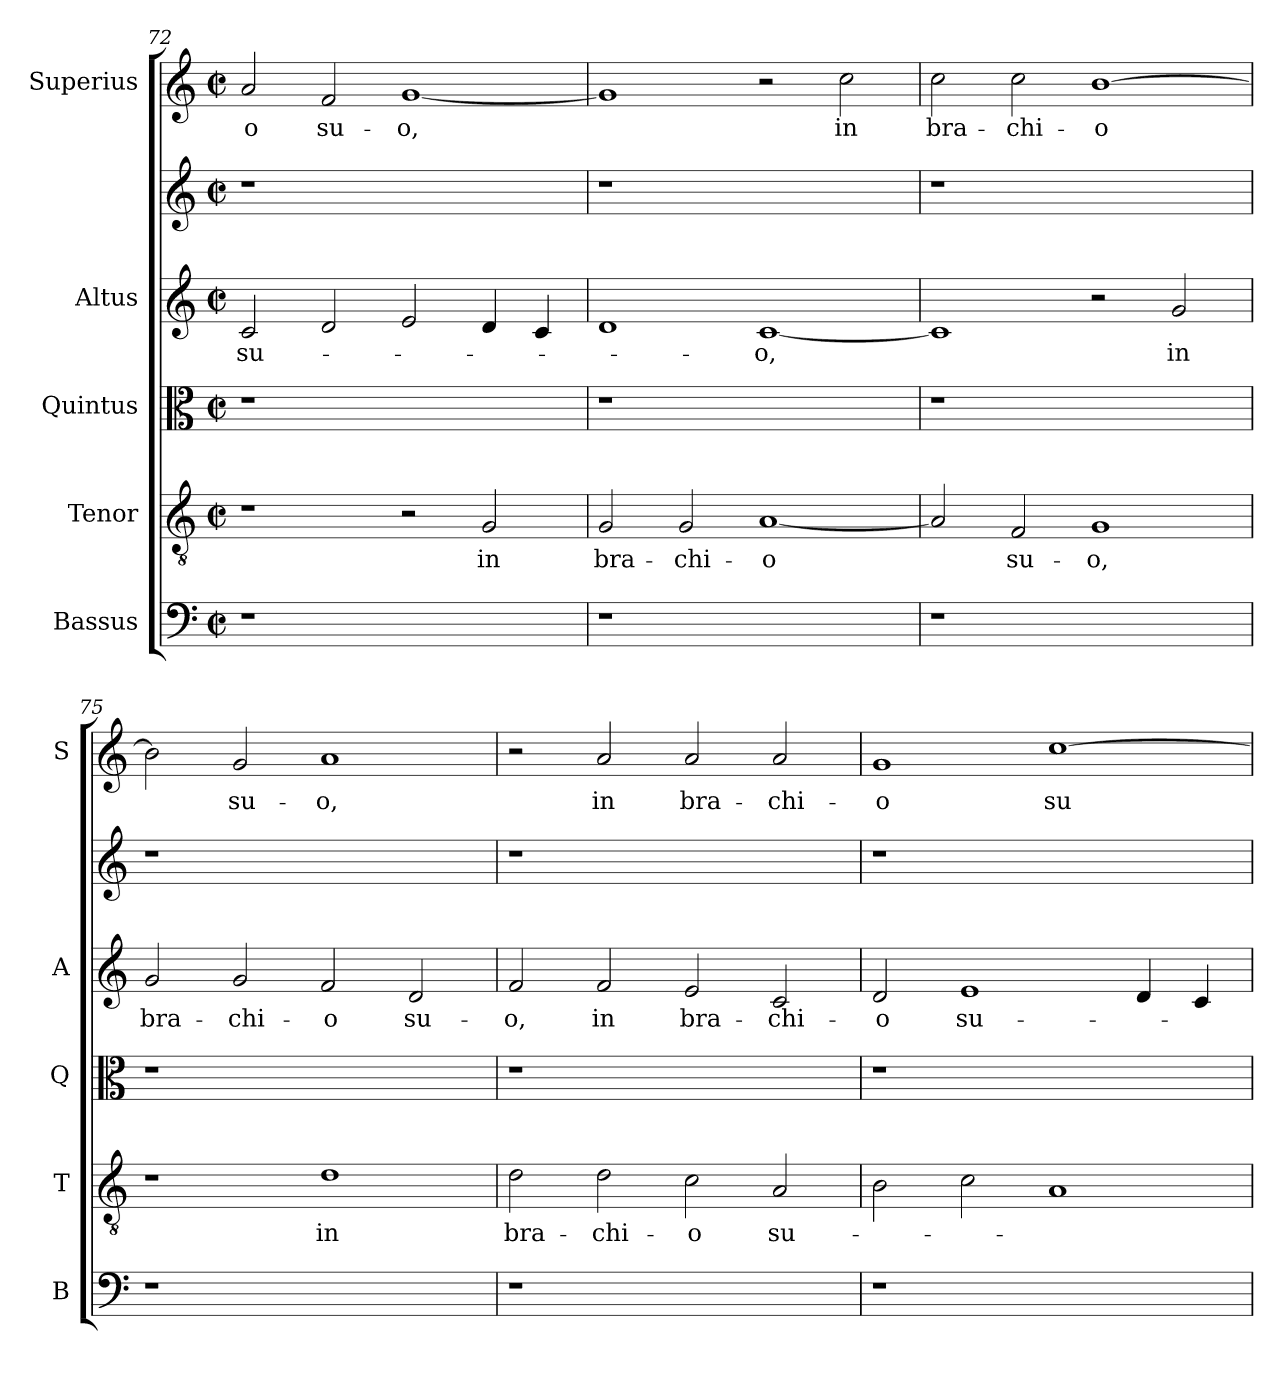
**kern	**kern	**text	**kern	**kern	**text	**kern	**kern	**text
*part6	*part5	*part5	*part4	*part3	*part3	*part2	*part1	*part1
*staff6	*staff5	*staff5	*staff4	*staff3	*staff3	*staff2	*staff1	*staff1
*I"Bassus	*I"Tenor	*	*I"Quintus	*I"Altus	*	*	*I"Superius	*
*I'B	*I'T	*	*I'Q	*I'A	*	*	*I'S	*
*clefF4	*clefGv2	*	*clefC3	*clefG2	*	*clefG2	*clefG2	*
*k[]	*k[]	*	*k[]	*k[]	*	*k[]	*k[]	*
*C:	*C:	*	*C:	*C:	*	*C:	*C:	*
*M2/2	*M2/2	*	*M2/2	*M2/2	*	*M2/2	*M2/2	*
*met(c|)	*met(c|)	*	*met(c|)	*met(c|)	*	*met(c|)	*met(c|)	*
=72	=72	=72	=72	=72	=72	=72	=72	=72
!	!	!	!	!	!LO:LY:b	!	!	!LO:LY:b
1r	1r	.	1r	2c/	su-	1r	2a/	-o
!	!	!	!	!	!	!	!	!LO:LY:b
.	.	.	.	2d/	.	.	2f/	su-
!	!	!	!	!	!	!	!	!LO:LY:b
1ryy	2r	.	1ryy	2e/	.	1ryy	[1g	-o,
!	!	!LO:LY:b	!	!	!	!	!	!
.	2G/	in	.	4d/	.	.	.	.
.	.	.	.	4c/	.	.	.	.
=73	=73	=73	=73	=73	=73	=73	=73	=73
!	!	!LO:LY:b	!	!	!	!	!	!
1r	2G/	bra-	1r	1d	.	1r	1g]	.
!	!	!LO:LY:b	!	!	!	!	!	!
.	2G/	-chi-	.	.	.	.	.	.
!	!	!LO:LY:b	!	!	!LO:LY:b	!	!	!
1ryy	[1A	-o	1ryy	[1c	-o,	1ryy	2r	.
!	!	!	!	!	!	!	!	!LO:LY:b
.	.	.	.	.	.	.	2cc\	in
!!LO:LB:g=z
=74	=74	=74	=74	=74	=74	=74	=74	=74
!	!	!	!	!	!	!	!	!LO:LY:b
1r	2A/]	.	1r	1c]	.	1r	2cc\	bra-
!	!	!LO:LY:b	!	!	!	!	!	!LO:LY:b
.	2F/	su-	.	.	.	.	2cc\	-chi-
!	!	!LO:LY:b	!	!	!	!	!	!LO:LY:b
1ryy	1G	-o,	1ryy	2r	.	1ryy	[1b	-o
!	!	!	!	!	!LO:LY:b	!	!	!
.	.	.	.	2g/	in	.	.	.
=75	=75	=75	=75	=75	=75	=75	=75	=75
!	!	!	!	!	!LO:LY:b	!	!	!
1r	1r	.	1r	2g/	bra-	1r	2b\]	.
!	!	!	!	!	!LO:LY:b	!	!	!LO:LY:b
.	.	.	.	2g/	-chi-	.	2g/	su-
!	!	!LO:LY:b	!	!	!LO:LY:b	!	!	!LO:LY:b
1ryy	1d	in	1ryy	2f/	-o	1ryy	1a	-o,
!	!	!	!	!	!LO:LY:b	!	!	!
.	.	.	.	2d/	su-	.	.	.
=76	=76	=76	=76	=76	=76	=76	=76	=76
!	!	!LO:LY:b	!	!	!LO:LY:b	!	!	!
1r	2d\	bra-	1r	2f/	-o,	1r	2r	.
!	!	!LO:LY:b	!	!	!LO:LY:b	!	!	!LO:LY:b
.	2d\	-chi-	.	2f/	in	.	2a/	in
!	!	!LO:LY:b	!	!	!LO:LY:b	!	!	!LO:LY:b
1ryy	2c\	-o	1ryy	2e/	bra-	1ryy	2a/	bra-
!	!	!LO:LY:b	!	!	!LO:LY:b	!	!	!LO:LY:b
.	2A/	su-	.	2c/	-chi-	.	2a/	-chi-
=77	=77	=77	=77	=77	=77	=77	=77	=77
!	!	!	!	!	!LO:LY:b	!	!	!LO:LY:b
1r	2B\	.	1r	2d/	-o	1r	1g	-o
!	!	!	!	!	!LO:LY:b	!	!	!
.	2c\	.	.	1e	su-	.	.	.
!	!	!	!	!	!	!	!	!LO:LY:b
1ryy	1A	.	1ryy	.	.	1ryy	[1cc	su-
.	.	.	.	4d/	.	.	.	.
.	.	.	.	4c/	.	.	.	.
=	=	=	=	=	=	=	=	=
*-	*-	*-	*-	*-	*-	*-	*-	*-
